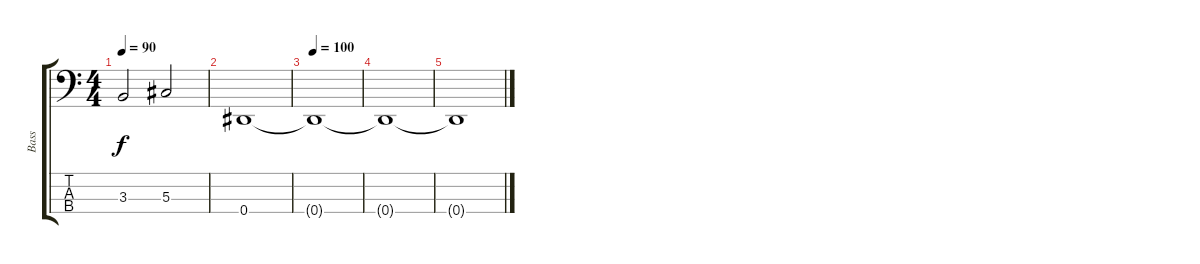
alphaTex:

\track ("Bass" "Bass") {instrument electricbassfinger}
\staff {score tabs}
\tuning (Gb2 Db2 Ab1 Eb1) {hide}
\ts (4 4)
\tempo 90
\clef f4
\ks c
3.3.2{dy f} 5.3.2 |
0.4.1 |
\tempo 100
0.4{t}.1 |
0.4{t}.1 |
0.4{t}.1
